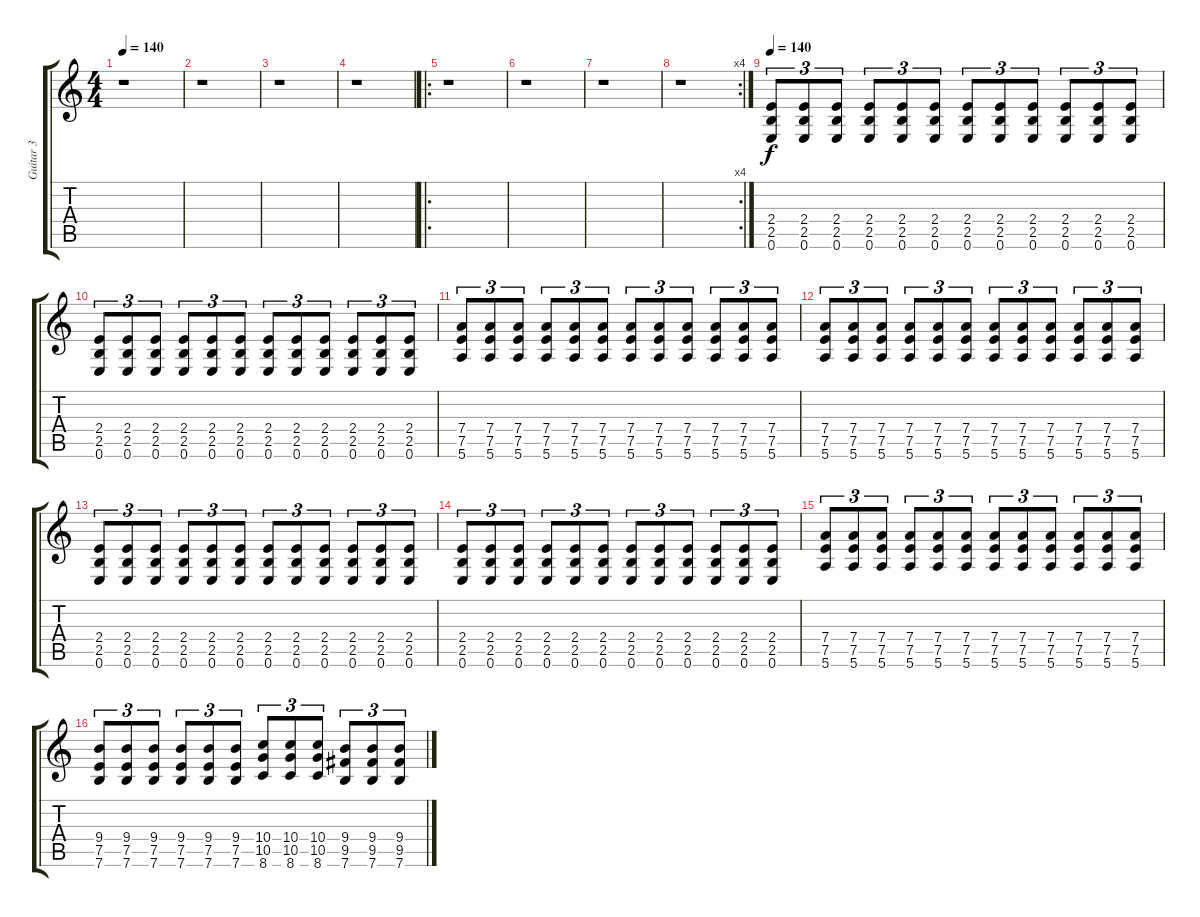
\track ("Guitar 3" "Guitar 3") {instrument distortionguitar}
\staff {score tabs}
\tuning (E4 B3 G3 D3 A2 E2) {hide}
\ts (4 4)
\tempo 140
\clef g2
\ks c
r.1{dy f} |
r.1 |
r.1 |
r.1 |
\ro
r.1 |
r.1 |
r.1 |
\rc 4
r.1 |
\tempo 140
(2.4 2.5 0.6).8{tu (3 2)} (2.4 2.5 0.6).8{tu (3 2)} (2.4 2.5 0.6).8{tu (3 2)} (2.4 2.5 0.6).8{tu (3 2)} (2.4 2.5 0.6).8{tu (3 2)} (2.4 2.5 0.6).8{tu (3 2)} (2.4 2.5 0.6).8{tu (3 2)} (2.4 2.5 0.6).8{tu (3 2)} (2.4 2.5 0.6).8{tu (3 2)} (2.4 2.5 0.6).8{tu (3 2)} (2.4 2.5 0.6).8{tu (3 2)} (2.4 2.5 0.6).8{tu (3 2)} |
(2.4 2.5 0.6).8{tu (3 2)} (2.4 2.5 0.6).8{tu (3 2)} (2.4 2.5 0.6).8{tu (3 2)} (2.4 2.5 0.6).8{tu (3 2)} (2.4 2.5 0.6).8{tu (3 2)} (2.4 2.5 0.6).8{tu (3 2)} (2.4 2.5 0.6).8{tu (3 2)} (2.4 2.5 0.6).8{tu (3 2)} (2.4 2.5 0.6).8{tu (3 2)} (2.4 2.5 0.6).8{tu (3 2)} (2.4 2.5 0.6).8{tu (3 2)} (2.4 2.5 0.6).8{tu (3 2)} |
(7.4 7.5 5.6).8{tu (3 2)} (7.4 7.5 5.6).8{tu (3 2)} (7.4 7.5 5.6).8{tu (3 2)} (7.4 7.5 5.6).8{tu (3 2)} (7.4 7.5 5.6).8{tu (3 2)} (7.4 7.5 5.6).8{tu (3 2)} (7.4 7.5 5.6).8{tu (3 2)} (7.4 7.5 5.6).8{tu (3 2)} (7.4 7.5 5.6).8{tu (3 2)} (7.4 7.5 5.6).8{tu (3 2)} (7.4 7.5 5.6).8{tu (3 2)} (7.4 7.5 5.6).8{tu (3 2)} |
(7.4 7.5 5.6).8{tu (3 2)} (7.4 7.5 5.6).8{tu (3 2)} (7.4 7.5 5.6).8{tu (3 2)} (7.4 7.5 5.6).8{tu (3 2)} (7.4 7.5 5.6).8{tu (3 2)} (7.4 7.5 5.6).8{tu (3 2)} (7.4 7.5 5.6).8{tu (3 2)} (7.4 7.5 5.6).8{tu (3 2)} (7.4 7.5 5.6).8{tu (3 2)} (7.4 7.5 5.6).8{tu (3 2)} (7.4 7.5 5.6).8{tu (3 2)} (7.4 7.5 5.6).8{tu (3 2)} |
(2.4 2.5 0.6).8{tu (3 2)} (2.4 2.5 0.6).8{tu (3 2)} (2.4 2.5 0.6).8{tu (3 2)} (2.4 2.5 0.6).8{tu (3 2)} (2.4 2.5 0.6).8{tu (3 2)} (2.4 2.5 0.6).8{tu (3 2)} (2.4 2.5 0.6).8{tu (3 2)} (2.4 2.5 0.6).8{tu (3 2)} (2.4 2.5 0.6).8{tu (3 2)} (2.4 2.5 0.6).8{tu (3 2)} (2.4 2.5 0.6).8{tu (3 2)} (2.4 2.5 0.6).8{tu (3 2)} |
(2.4 2.5 0.6).8{tu (3 2)} (2.4 2.5 0.6).8{tu (3 2)} (2.4 2.5 0.6).8{tu (3 2)} (2.4 2.5 0.6).8{tu (3 2)} (2.4 2.5 0.6).8{tu (3 2)} (2.4 2.5 0.6).8{tu (3 2)} (2.4 2.5 0.6).8{tu (3 2)} (2.4 2.5 0.6).8{tu (3 2)} (2.4 2.5 0.6).8{tu (3 2)} (2.4 2.5 0.6).8{tu (3 2)} (2.4 2.5 0.6).8{tu (3 2)} (2.4 2.5 0.6).8{tu (3 2)} |
(7.4 7.5 5.6).8{tu (3 2)} (7.4 7.5 5.6).8{tu (3 2)} (7.4 7.5 5.6).8{tu (3 2)} (7.4 7.5 5.6).8{tu (3 2)} (7.4 7.5 5.6).8{tu (3 2)} (7.4 7.5 5.6).8{tu (3 2)} (7.4 7.5 5.6).8{tu (3 2)} (7.4 7.5 5.6).8{tu (3 2)} (7.4 7.5 5.6).8{tu (3 2)} (7.4 7.5 5.6).8{tu (3 2)} (7.4 7.5 5.6).8{tu (3 2)} (7.4 7.5 5.6).8{tu (3 2)} |
(9.4 7.5 7.6).8{tu (3 2)} (9.4 7.5 7.6).8{tu (3 2)} (9.4 7.5 7.6).8{tu (3 2)} (9.4 7.5 7.6).8{tu (3 2)} (9.4 7.5 7.6).8{tu (3 2)} (9.4 7.5 7.6).8{tu (3 2)} (10.4 10.5 8.6).8{tu (3 2)} (10.4 10.5 8.6).8{tu (3 2)} (10.4 10.5 8.6).8{tu (3 2)} (9.4 9.5 7.6).8{tu (3 2)} (9.4 9.5 7.6).8{tu (3 2)} (9.4 9.5 7.6).8{tu (3 2)}
